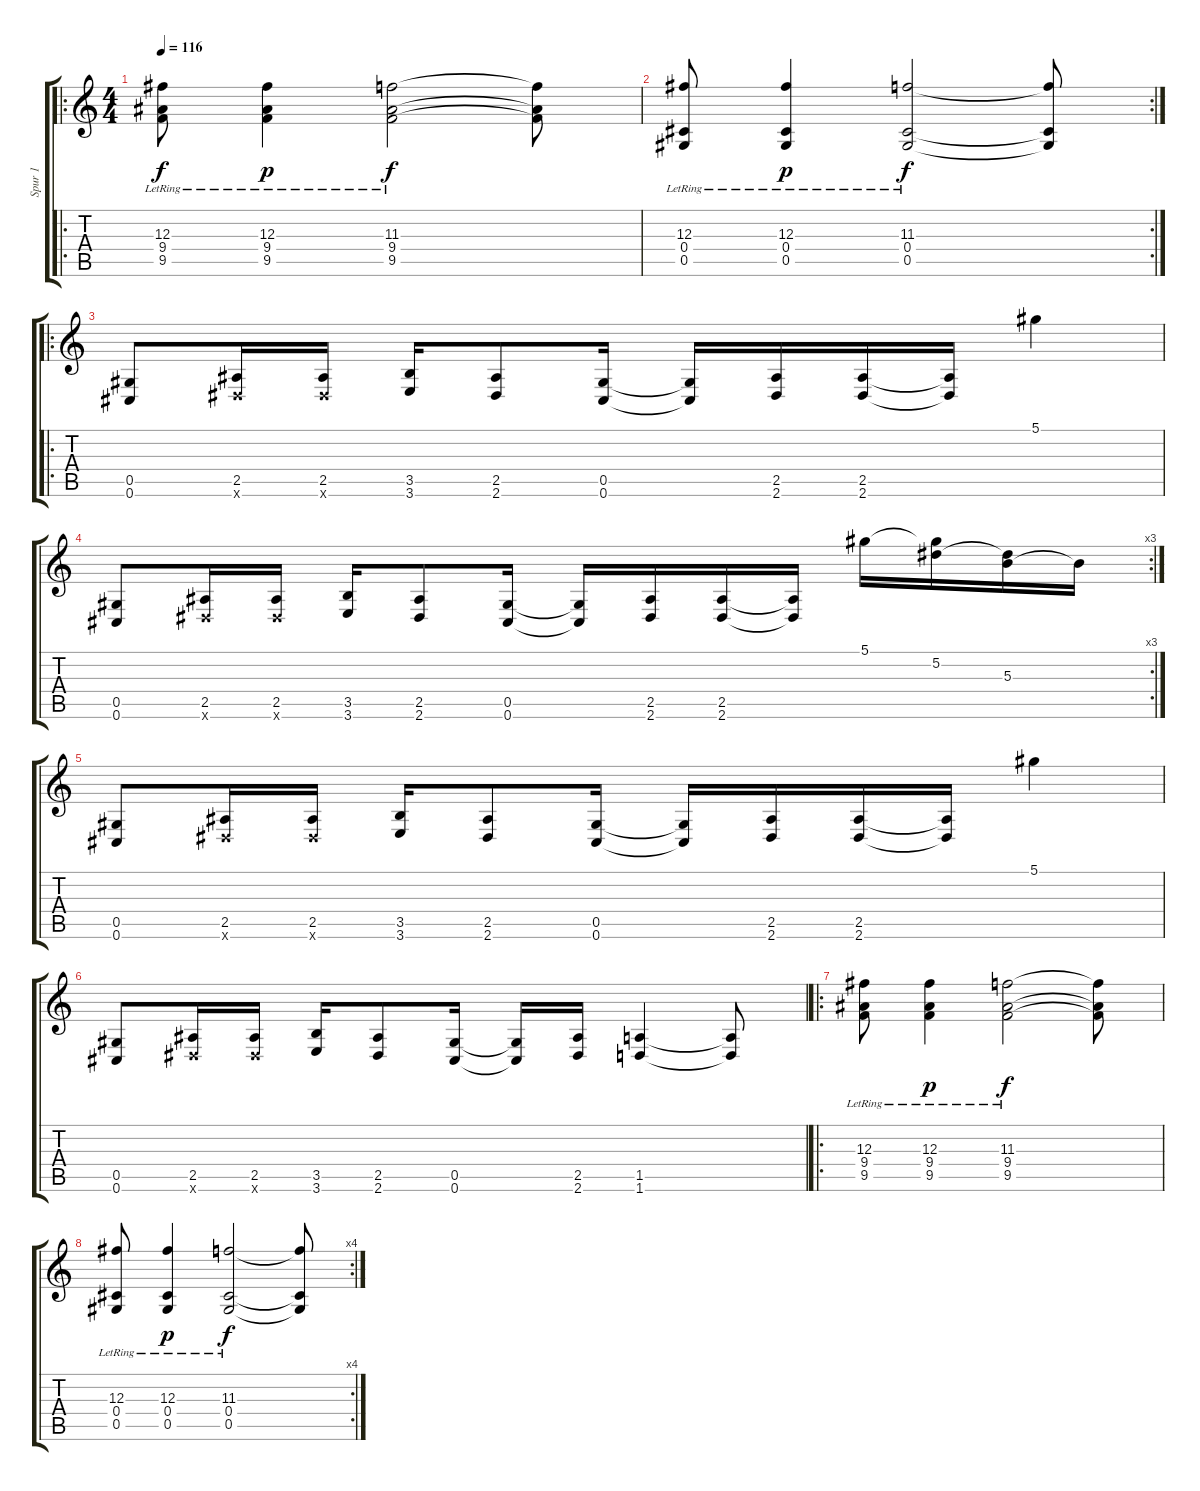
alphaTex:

\track ("Spur 1" "Spur 1") {instrument electricguitarclean}
\staff {score tabs}
\tuning (Eb4 Bb3 Gb3 Db3 Ab2 Db2) {hide}
\ro
\ts (4 4)
\tempo 116
\clef g2
\ks c
(12.3 9.4{lr} 9.5{lr}).8{dy f instrument overdrivenguitar} (12.3 9.4{lr} 9.5{lr}).4{dy p} (11.3 9.4{lr} 9.5{lr}).2{dy f} (11.3{t} 9.4{t} 9.5{t}).8 |
\rc 2
(12.3 0.4{lr} 0.5{lr}).8 (12.3 0.4{lr} 0.5{lr}).4{dy p} (11.3 0.4{lr} 0.5{lr}).2{dy f} (11.3{t} 0.4{t} 0.5{t}).8 |
\ro
(0.5 0.6).8{instrument distortionguitar} (2.5 2.6{x}).16 (2.5 2.6{x}).16 (3.5 3.6).16 (2.5 2.6).8 (0.5 0.6).16 (0.5{t} 0.6{t}).16 (2.5 2.6).16 (2.5 2.6).16 (2.5{t} 2.6{t}).16 5.1.4 |
\rc 3
(0.5 0.6).8 (2.5 2.6{x}).16 (2.5 2.6{x}).16 (3.5 3.6).16 (2.5 2.6).8 (0.5 0.6).16 (0.5{t} 0.6{t}).16 (2.5 2.6).16 (2.5 2.6).16 (2.5{t} 2.6{t}).16 5.1.16 (5.1{t} 5.2).16 (5.2{t} 5.3).16 5.3{t}.16 |
(0.5 0.6).8{instrument overdrivenguitar} (2.5 2.6{x}).16 (2.5 2.6{x}).16 (3.5 3.6).16 (2.5 2.6).8 (0.5 0.6).16 (0.5{t} 0.6{t}).16 (2.5 2.6).16 (2.5 2.6).16 (2.5{t} 2.6{t}).16 5.1.4 |
(0.5 0.6).8{instrument overdrivenguitar} (2.5 2.6{x}).16 (2.5 2.6{x}).16 (3.5 3.6).16 (2.5 2.6).8 (0.5 0.6).16 (0.5{t} 0.6{t}).16 (2.5 2.6).16 (1.5 1.6).4 (1.5{t} 1.6{t}).8 |
\ro
(12.3 9.4{lr} 9.5{lr}).8{instrument overdrivenguitar} (12.3 9.4{lr} 9.5{lr}).4{dy p} (11.3 9.4{lr} 9.5{lr}).2{dy f} (11.3{t} 9.4{t} 9.5{t}).8 |
\rc 4
(12.3 0.4{lr} 0.5{lr}).8 (12.3 0.4{lr} 0.5{lr}).4{dy p} (11.3 0.4{lr} 0.5{lr}).2{dy f} (11.3{t} 0.4{t} 0.5{t}).8
